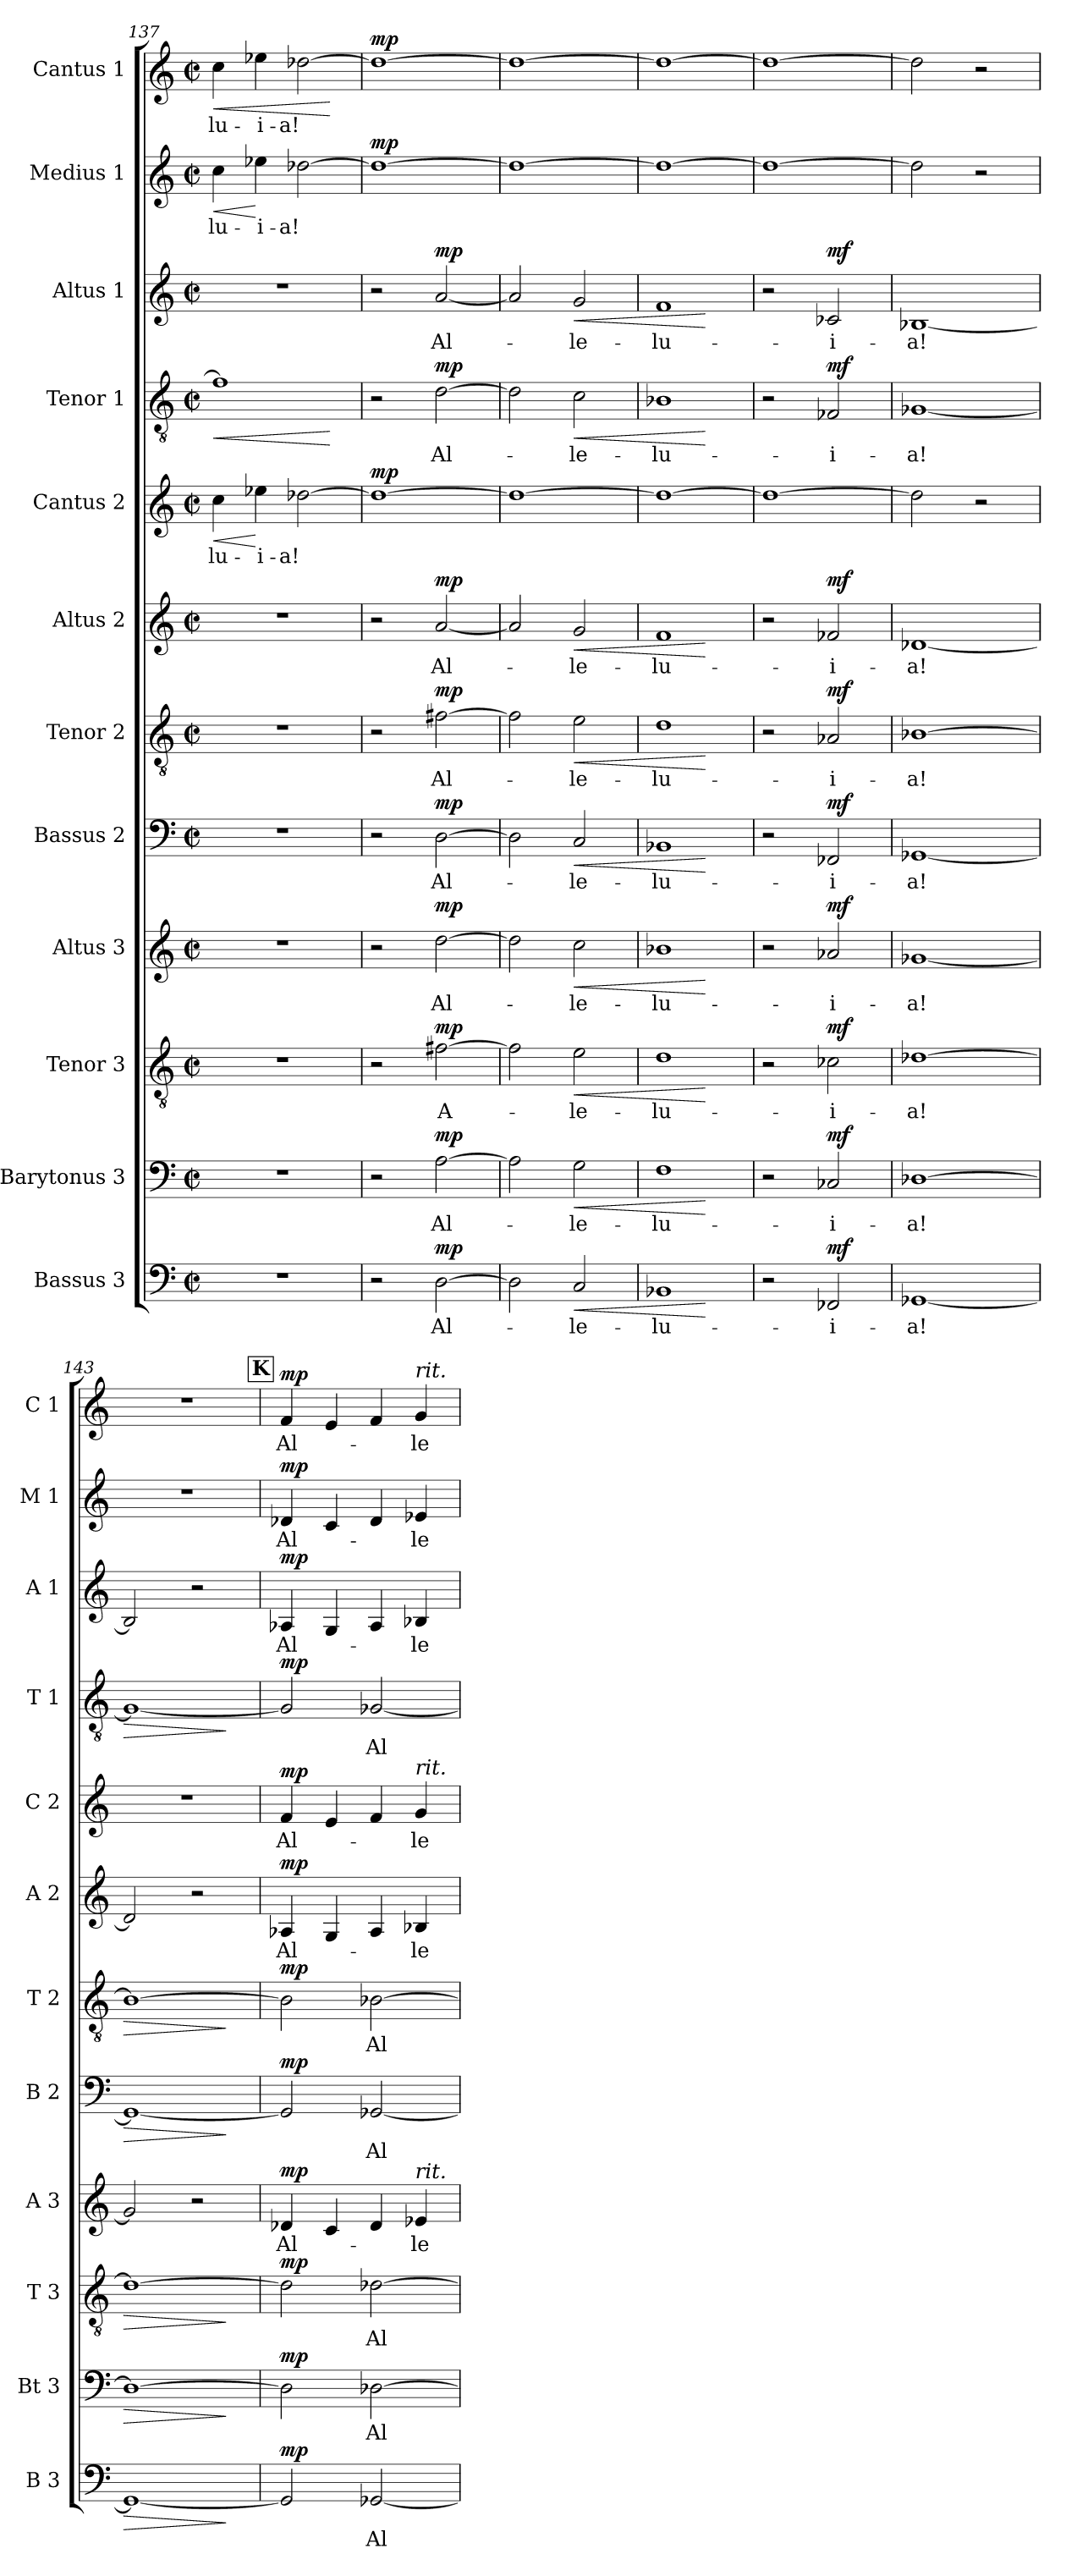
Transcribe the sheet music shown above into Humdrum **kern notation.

**kern	**text	**dynam	**kern	**text	**dynam	**kern	**text	**dynam	**kern	**text	**dynam	**kern	**text	**dynam	**kern	**text	**dynam	**kern	**text	**dynam	**kern	**text	**dynam	**kern	**text	**dynam	**kern	**text	**dynam	**kern	**text	**dynam	**kern	**text	**dynam
*part12	*part12	*part12	*part11	*part11	*part11	*part10	*part10	*part10	*part9	*part9	*part9	*part8	*part8	*part8	*part7	*part7	*part7	*part6	*part6	*part6	*part5	*part5	*part5	*part4	*part4	*part4	*part3	*part3	*part3	*part2	*part2	*part2	*part1	*part1	*part1
*staff12	*staff12	*staff12	*staff11	*staff11	*staff11	*staff10	*staff10	*staff10	*staff9	*staff9	*staff9	*staff8	*staff8	*staff8	*staff7	*staff7	*staff7	*staff6	*staff6	*staff6	*staff5	*staff5	*staff5	*staff4	*staff4	*staff4	*staff3	*staff3	*staff3	*staff2	*staff2	*staff2	*staff1	*staff1	*staff1
*I"Bassus 3	*	*	*I"Barytonus 3	*	*	*I"Tenor 3	*	*	*I"Altus 3	*	*	*I"Bassus 2	*	*	*I"Tenor 2	*	*	*I"Altus 2	*	*	*I"Cantus 2	*	*	*I"Tenor 1	*	*	*I"Altus 1	*	*	*I"Medius 1	*	*	*I"Cantus 1	*	*
*I'B 3	*	*	*I'Bt 3	*	*	*I'T 3	*	*	*I'A 3	*	*	*I'B 2	*	*	*I'T 2	*	*	*I'A 2	*	*	*I'C 2	*	*	*I'T 1	*	*	*I'A 1	*	*	*I'M 1	*	*	*I'C 1	*	*
*clefF4	*	*	*clefF4	*	*	*clefGv2	*	*	*clefG2	*	*	*clefF4	*	*	*clefGv2	*	*	*clefG2	*	*	*clefG2	*	*	*clefGv2	*	*	*clefG2	*	*	*clefG2	*	*	*clefG2	*	*
*k[]	*	*	*k[]	*	*	*k[]	*	*	*k[]	*	*	*k[]	*	*	*k[]	*	*	*k[]	*	*	*k[]	*	*	*k[]	*	*	*k[]	*	*	*k[]	*	*	*k[]	*	*
*C:	*	*	*C:	*	*	*C:	*	*	*C:	*	*	*C:	*	*	*C:	*	*	*C:	*	*	*C:	*	*	*C:	*	*	*C:	*	*	*C:	*	*	*C:	*	*
*M2/2	*	*	*M2/2	*	*	*M2/2	*	*	*M2/2	*	*	*M2/2	*	*	*M2/2	*	*	*M2/2	*	*	*M2/2	*	*	*M2/2	*	*	*M2/2	*	*	*M2/2	*	*	*M2/2	*	*
*met(c|)	*	*	*met(c|)	*	*	*met(c|)	*	*	*met(c|)	*	*	*met(c|)	*	*	*met(c|)	*	*	*met(c|)	*	*	*met(c|)	*	*	*met(c|)	*	*	*met(c|)	*	*	*met(c|)	*	*	*met(c|)	*	*
=137	=137	=137	=137	=137	=137	=137	=137	=137	=137	=137	=137	=137	=137	=137	=137	=137	=137	=137	=137	=137	=137	=137	=137	=137	=137	=137	=137	=137	=137	=137	=137	=137	=137	=137	=137
!	!	!	!	!	!	!	!	!	!	!	!	!	!	!	!	!	!	!	!	!	!	!LO:LY:b	!LO:HP:b	!	!	!LO:HP:b	!	!	!	!	!LO:LY:b	!LO:HP:b	!	!LO:LY:b	!LO:HP:b
1r	.	.	1r	.	.	1r	.	.	1r	.	.	1r	.	.	1r	.	.	1r	.	.	4cc\	-lu-	<	1f]	.	<	1r	.	.	4cc\	-lu-	<	4cc\	-lu-	<
!	!	!	!	!	!	!	!	!	!	!	!	!	!	!	!	!	!	!	!	!	!	!LO:LY:b	!	!	!	!	!	!	!	!	!LO:LY:b	!	!	!LO:LY:b	!
.	.	.	.	.	.	.	.	.	.	.	.	.	.	.	.	.	.	.	.	.	4ee-X\	-i-	[	.	.	.	.	.	.	4ee-X\	-i-	[	4ee-X\	-i-	.
!	!	!	!	!	!	!	!	!	!	!	!	!	!	!	!	!	!	!	!	!	!	!LO:LY:b	!	!	!	!	!	!	!	!	!LO:LY:b	!	!	!LO:LY:b	!
.	.	.	.	.	.	.	.	.	.	.	.	.	.	.	.	.	.	.	.	.	[2dd-X\	-a!	.	.	.	.	.	.	.	[2dd-X\	-a!	.	[2dd-X\	-a!	.
.	.	.	.	.	.	.	.	.	.	.	.	.	.	.	.	.	.	.	.	.	.	.	.	.	.	[	.	.	.	.	.	.	.	.	[
=138	=138	=138	=138	=138	=138	=138	=138	=138	=138	=138	=138	=138	=138	=138	=138	=138	=138	=138	=138	=138	=138	=138	=138	=138	=138	=138	=138	=138	=138	=138	=138	=138	=138	=138	=138
!	!	!	!	!	!	!	!	!	!	!	!	!	!	!	!	!	!	!	!	!	!	!	!LO:DY:a	!	!	!	!	!	!	!	!	!LO:DY:a	!	!	!LO:DY:a
2r	.	.	2r	.	.	2r	.	.	2r	.	.	2r	.	.	2r	.	.	2r	.	.	1dd-_	.	mp	2r	.	.	2r	.	.	1dd-_	.	mp	1dd-_	.	mp
!	!LO:LY:b	!LO:DY:a	!	!LO:LY:b	!LO:DY:a	!	!LO:LY:b	!LO:DY:a	!	!LO:LY:b	!LO:DY:a	!	!LO:LY:b	!LO:DY:a	!	!LO:LY:b	!LO:DY:a	!	!LO:LY:b	!LO:DY:a	!	!	!	!	!LO:LY:b	!LO:DY:a	!	!LO:LY:b	!LO:DY:a	!	!	!	!	!	!
[2D\	Al-	mp	[2A\	Al-	mp	[2f#X\	-A-	mp	[2dd\	Al-	mp	[2D\	Al-	mp	[2f#X\	-Al-	mp	[2a/	Al-	mp	.	.	.	[2d\	Al-	mp	[2a/	Al-	mp	.	.	.	.	.	.
=139	=139	=139	=139	=139	=139	=139	=139	=139	=139	=139	=139	=139	=139	=139	=139	=139	=139	=139	=139	=139	=139	=139	=139	=139	=139	=139	=139	=139	=139	=139	=139	=139	=139	=139	=139
2D\]	.	.	2A\]	.	.	2f#\]	.	.	2dd\]	.	.	2D\]	.	.	2f#\]	.	.	2a/]	.	.	1dd-_	.	.	2d\]	.	.	2a/]	.	.	1dd-_	.	.	1dd-_	.	.
!	!LO:LY:b	!LO:HP:b	!	!LO:LY:b	!LO:HP:b	!	!LO:LY:b	!LO:HP:b	!	!LO:LY:b	!LO:HP:b	!	!LO:LY:b	!LO:HP:b	!	!LO:LY:b	!LO:HP:b	!	!LO:LY:b	!LO:HP:b	!	!	!	!	!LO:LY:b	!LO:HP:b	!	!LO:LY:b	!LO:HP:b	!	!	!	!	!	!
2C/	-le-	<	2G\	-le-	<	2e\	-le-	<	2cc\	-le-	<	2C/	-le-	<	2e\	-le-	<	2g/	-le-	<	.	.	.	2c\	-le-	<	2g/	-le-	<	.	.	.	.	.	.
=140	=140	=140	=140	=140	=140	=140	=140	=140	=140	=140	=140	=140	=140	=140	=140	=140	=140	=140	=140	=140	=140	=140	=140	=140	=140	=140	=140	=140	=140	=140	=140	=140	=140	=140	=140
!	!LO:LY:b	!	!	!LO:LY:b	!	!	!LO:LY:b	!	!	!LO:LY:b	!	!	!LO:LY:b	!	!	!LO:LY:b	!	!	!LO:LY:b	!	!	!	!	!	!LO:LY:b	!	!	!LO:LY:b	!	!	!	!	!	!	!
1BB-X	-lu-	.	1F	-lu-	.	1d	-lu-	.	1b-X	-lu-	.	1BB-X	-lu-	.	1d	-lu-	.	1f	-lu-	.	1dd-_	.	.	1B-X	-lu-	.	1f	-lu-	.	1dd-_	.	.	1dd-_	.	.
.	.	[	.	.	[	.	.	[	.	.	[	.	.	[	.	.	[	.	.	[	.	.	.	.	.	[	.	.	[	.	.	.	.	.	.
!!LO:PB:g=z
=141	=141	=141	=141	=141	=141	=141	=141	=141	=141	=141	=141	=141	=141	=141	=141	=141	=141	=141	=141	=141	=141	=141	=141	=141	=141	=141	=141	=141	=141	=141	=141	=141	=141	=141	=141
2r	.	.	2r	.	.	2r	.	.	2r	.	.	2r	.	.	2r	.	.	2r	.	.	1dd-_	.	.	2r	.	.	2r	.	.	1dd-_	.	.	1dd-_	.	.
!	!LO:LY:b	!LO:DY:a	!	!LO:LY:b	!LO:DY:a	!	!LO:LY:b	!LO:DY:a	!	!LO:LY:b	!LO:DY:a	!	!LO:LY:b	!LO:DY:a	!	!LO:LY:b	!LO:DY:a	!	!LO:LY:b	!LO:DY:a	!	!	!	!	!LO:LY:b	!LO:DY:a	!	!LO:LY:b	!LO:DY:a	!	!	!	!	!	!
2FF-X/	-i-	mf	2C-X/	-i-	mf	2c-X\	-i-	mf	2a-X/	-i-	mf	2FF-X/	-i-	mf	2A-X/	-i-	mf	2f-X/	-i-	mf	.	.	.	2F-X/	-i-	mf	2c-X/	-i-	mf	.	.	.	.	.	.
=142	=142	=142	=142	=142	=142	=142	=142	=142	=142	=142	=142	=142	=142	=142	=142	=142	=142	=142	=142	=142	=142	=142	=142	=142	=142	=142	=142	=142	=142	=142	=142	=142	=142	=142	=142
!	!LO:LY:b	!	!	!LO:LY:b	!	!	!LO:LY:b	!	!	!LO:LY:b	!	!	!LO:LY:b	!	!	!LO:LY:b	!	!	!LO:LY:b	!	!	!	!	!	!LO:LY:b	!	!	!LO:LY:b	!	!	!	!	!	!	!
[1GG-X	-a!	.	[1D-X	-a!	.	[1d-X	-a!	.	[1g-X	-a!	.	[1GG-X	-a!	.	[1B-X	-a!	.	[1d-X	-a!	.	2dd-\]	.	.	[1G-X	-a!	.	[1B-X	-a!	.	2dd-\]	.	.	2dd-\]	.	.
.	.	.	.	.	.	.	.	.	.	.	.	.	.	.	.	.	.	.	.	.	2r	.	.	.	.	.	.	.	.	2r	.	.	2r	.	.
=143	=143	=143	=143	=143	=143	=143	=143	=143	=143	=143	=143	=143	=143	=143	=143	=143	=143	=143	=143	=143	=143	=143	=143	=143	=143	=143	=143	=143	=143	=143	=143	=143	=143	=143	=143
!	!	!LO:HP:b	!	!	!LO:HP:b	!	!	!LO:HP:b	!	!	!	!	!	!LO:HP:b	!	!	!LO:HP:b	!	!	!	!	!	!	!	!	!LO:HP:b	!	!	!	!	!	!	!	!	!
1GG-_	.	>	1D-_	.	>	1d-_	.	>	2g-/]	.	.	1GG-_	.	>	1B-_	.	>	2d-/]	.	.	1r	.	.	1G-_	.	>	2B-/]	.	.	1r	.	.	1r	.	.
.	.	.	.	.	.	.	.	.	2r	.	.	.	.	.	.	.	.	2r	.	.	.	.	.	.	.	.	2r	.	.	.	.	.	.	.	.
.	.	]	.	.	]	.	.	]	.	.	.	.	.	]	.	.	]	.	.	.	.	.	.	.	.	]	.	.	.	.	.	.	.	.	.
!!LO:REH:place=s1:a:B:fs=9.6:t=K
=144	=144	=144	=144	=144	=144	=144	=144	=144	=144	=144	=144	=144	=144	=144	=144	=144	=144	=144	=144	=144	=144	=144	=144	=144	=144	=144	=144	=144	=144	=144	=144	=144	=144	=144	=144
!	!	!LO:DY:a	!	!	!LO:DY:a	!	!	!LO:DY:a	!	!LO:LY:b	!LO:DY:a	!	!	!LO:DY:a	!	!	!LO:DY:a	!	!LO:LY:b	!LO:DY:a	!	!LO:LY:b	!LO:DY:a	!	!	!LO:DY:a	!	!LO:LY:b	!LO:DY:a	!	!LO:LY:b	!LO:DY:a	!	!LO:LY:b	!LO:DY:a
2GG-/]	.	mp	2D-\]	.	mp	2d-\]	.	mp	4d-X/	Al-	mp	2GG-/]	.	mp	2B-\]	.	mp	4A-X/	Al-	mp	4f/	Al-	mp	2G-/]	.	mp	4A-X/	Al-	mp	4d-X/	Al-	mp	4f/	Al-	mp
.	.	.	.	.	.	.	.	.	4c/	.	.	.	.	.	.	.	.	4G/	.	.	4e/	.	.	.	.	.	4G/	.	.	4c/	.	.	4e/	.	.
!	!LO:LY:b	!	!	!LO:LY:b	!	!	!LO:LY:b	!	!	!	!	!	!LO:LY:b	!	!	!LO:LY:b	!	!	!	!	!	!	!	!	!LO:LY:b	!	!	!	!	!	!	!	!	!	!
[2GG-X/	Al-	.	[2D-X\	Al-	.	[2d-X\	Al-	.	4d-/	.	.	[2GG-X/	Al-	.	[2B-X\	Al-	.	4A-/	.	.	4f/	.	.	[2G-X/	Al-	.	4A-/	.	.	4d-/	.	.	4f/	.	.
!	!	!	!	!	!	!	!	!	!	!	!	!	!	!	!	!	!	!	!	!	!	!	!	!	!	!	!	!	!	!	!	!	!LO:TX:a:i:t=rit.	!	!
!	!	!	!	!	!	!	!	!	!	!	!	!	!	!	!	!	!	!	!	!	!LO:TX:a:i:t=rit.	!	!	!	!	!	!	!	!	!	!	!	!	!	!
!	!	!	!	!	!	!	!	!	!LO:TX:a:i:t=rit.	!	!	!	!	!	!	!	!	!	!	!	!	!	!	!	!	!	!	!	!	!	!	!	!	!	!
!	!	!	!	!	!	!	!	!	!	!LO:LY:b	!	!	!	!	!	!	!	!	!LO:LY:b	!	!	!LO:LY:b	!	!	!	!	!	!LO:LY:b	!	!	!LO:LY:b	!	!	!LO:LY:b	!
.	.	.	.	.	.	.	.	.	4e-X/	-le-	.	.	.	.	.	.	.	4B-X/	-le-	.	4g/	-le-	.	.	.	.	4B-X/	-le-	.	4e-X/	-le-	.	4g/	-le-	.
=	=	=	=	=	=	=	=	=	=	=	=	=	=	=	=	=	=	=	=	=	=	=	=	=	=	=	=	=	=	=	=	=	=	=	=
*-	*-	*-	*-	*-	*-	*-	*-	*-	*-	*-	*-	*-	*-	*-	*-	*-	*-	*-	*-	*-	*-	*-	*-	*-	*-	*-	*-	*-	*-	*-	*-	*-	*-	*-	*-
